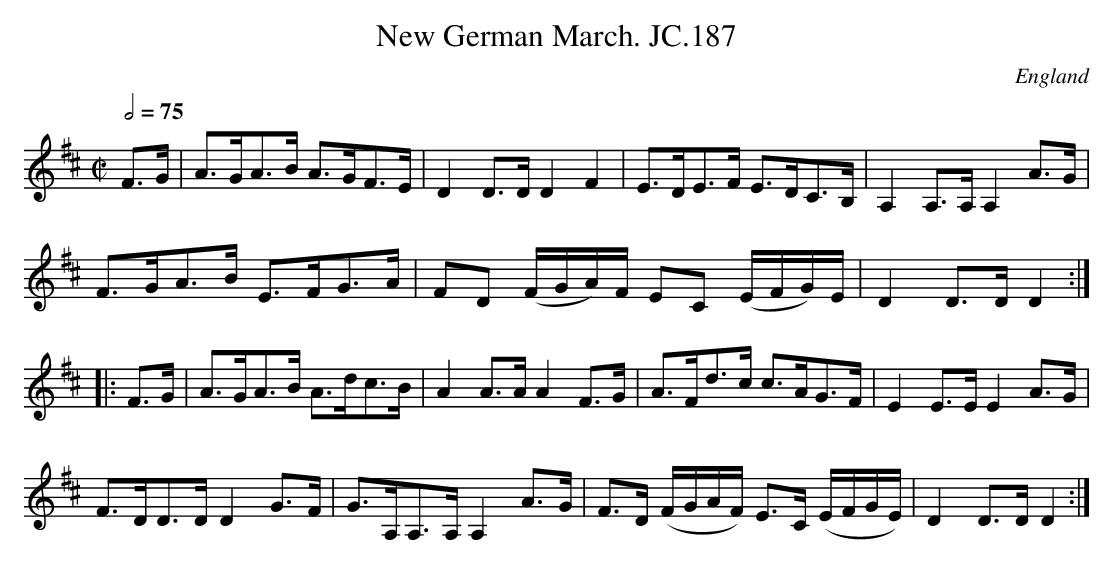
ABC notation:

X:1
T:New German March. JC.187
O:England
M:C|
L:1/16
Q:2/4=75
K:D major
F3G|\
A3GA3B A3GF3E|D4D3DD4F4|\
E3DE3F E3DC3B,|A,4A,3A,A,4A3G|!
F3GA3B E3FG3A|F2D2 (FGA)F E2C2 (EFG)E|D4D3DD4:|!
|:F3G|A3GA3B A3dc3B|A4A3AA4F3G|\
A3Fd3c c3AG3F|E4E3EE4A3G|!
F3DD3DD4G3F|G3A,A,3A,A,4A3G|\
F3D (FGAF) E3C (EFGE)|D4D3DD4:|
